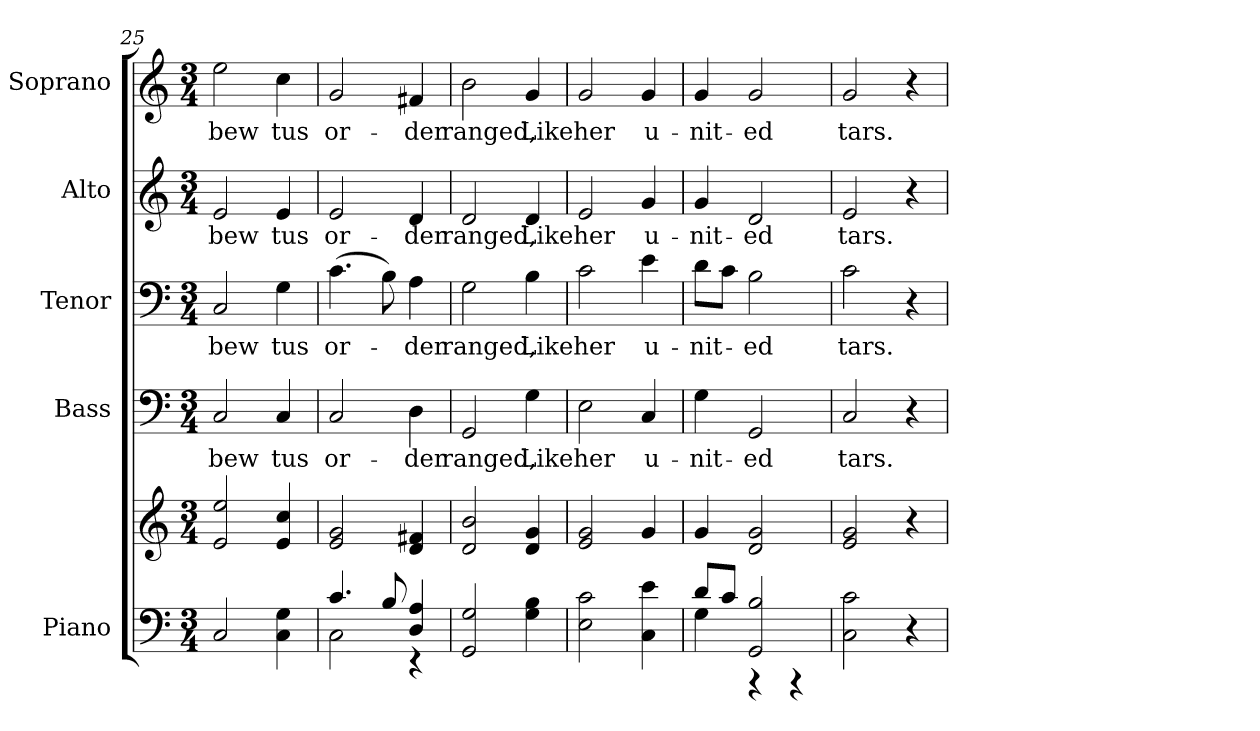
**kern	**kern	**kern	**text	**kern	**text	**kern	**text	**kern	**text
*part5	*part5	*part4	*part4	*part3	*part3	*part2	*part2	*part1	*part1
*staff6	*staff5	*staff4	*staff4	*staff3	*staff3	*staff2	*staff2	*staff1	*staff1
*I"Piano	*	*I"Bass	*	*I"Tenor	*	*I"Alto	*	*I"Soprano	*
*I'Pno.	*	*I'B.	*	*I'T.	*	*I'A.	*	*I'S.	*
!!LO:PB:g=z
*clefF4	*clefG2	*clefF4	*	*clefF4	*	*clefG2	*	*clefG2	*
*k[]	*k[]	*k[]	*	*k[]	*	*k[]	*	*k[]	*
*C:	*C:	*C:	*	*C:	*	*C:	*	*C:	*
*M3/4	*M3/4	*M3/4	*	*M3/4	*	*M3/4	*	*M3/4	*
=25	=25	=25	=25	=25	=25	=25	=25	=25	=25
!	!	!	!LO:LY:b:color=#000000	!	!	!	!	!	!
!	!	!	!	!	!LO:LY:b:color=#000000	!	!	!	!
!	!	!	!	!	!	!	!LO:LY:b:color=#000000	!	!
!	!	!	!	!	!	!	!	!	!LO:LY:b:color=#000000
2Ci/	2ei/ 2eei	2Ci/	bew	2Ci/	bew	2ei/	bew	2eei\	bew
!	!	!	!LO:LY:b:color=#000000	!	!	!	!	!	!
!	!	!	!	!	!LO:LY:b:color=#000000	!	!	!	!
!	!	!	!	!	!	!	!LO:LY:b:color=#000000	!	!
!	!	!	!	!	!	!	!	!	!LO:LY:b:color=#000000
4Ci\ 4Gi	4ei/ 4cci	4Ci/	tus	4Gi\	tus	4ei/	tus	4cci\	tus
=26	=26	=26	=26	=26	=26	=26	=26	=26	=26
*^	*	*	*	*	*	*	*	*	*
!	!	!	!	!LO:LY:b:color=#000000	!	!	!	!	!	!
!	!	!	!	!	!	!LO:LY:b:color=#000000	!	!	!	!
!	!	!	!	!	!	!	!	!LO:LY:b:color=#000000	!	!
!	!	!	!	!	!	!	!	!	!	!LO:LY:b:color=#000000
4.ci/	2Ci\	2ei/ 2gi	2Ci/	or-	(4.ci\	or-	2ei/	or-	2gi/	or-
8Bi/	.	.	.	.	8Bi\)	.	.	.	.	.
!	!	!	!	!LO:LY:b:color=#000000	!	!	!	!	!	!
!	!	!	!	!	!	!LO:LY:b:color=#000000	!	!	!	!
!	!	!	!	!	!	!	!	!LO:LY:b:color=#000000	!	!
!	!	!	!	!	!	!	!	!	!	!LO:LY:b:color=#000000
4Di/ 4Ai	4r	4di/ 4f#Xi	4Di\	-der	4Ai\	-der	4di/	-der	4f#Xi/	-der
*v	*v	*	*	*	*	*	*	*	*	*
=27	=27	=27	=27	=27	=27	=27	=27	=27	=27
*^	*	*	*	*	*	*	*	*	*
!	!	!	!	!LO:LY:b:color=#000000	!	!	!	!	!	!
*v	*v	*	*	*	*	*	*	*	*	*
*^	*	*	*	*	*	*	*	*	*
!	!	!	!	!	!	!LO:LY:b:color=#000000	!	!	!	!
*v	*v	*	*	*	*	*	*	*	*	*
*^	*	*	*	*	*	*	*	*	*
!	!	!	!	!	!	!	!	!LO:LY:b:color=#000000	!	!
*v	*v	*	*	*	*	*	*	*	*	*
*^	*	*	*	*	*	*	*	*	*
!	!	!	!	!	!	!	!	!	!	!LO:LY:b:color=#000000
*v	*v	*	*	*	*	*	*	*	*	*
2GGi/ 2Gi	2di/ 2bi	2GGi/	ranged,	2Gi\	ranged,	2di/	ranged,	2bi\	ranged,
!	!	!	!LO:LY:b:color=#000000	!	!	!	!	!	!
!	!	!	!	!	!LO:LY:b:color=#000000	!	!	!	!
!	!	!	!	!	!	!	!LO:LY:b:color=#000000	!	!
!	!	!	!	!	!	!	!	!	!LO:LY:b:color=#000000
4Gi\ 4Bi	4di/ 4gi	4Gi\	Like	4Bi\	Like	4di/	Like	4gi/	Like
=28	=28	=28	=28	=28	=28	=28	=28	=28	=28
!	!	!	!LO:LY:b:color=#000000	!	!	!	!	!	!
!	!	!	!	!	!LO:LY:b:color=#000000	!	!	!	!
!	!	!	!	!	!	!	!LO:LY:b:color=#000000	!	!
!	!	!	!	!	!	!	!	!	!LO:LY:b:color=#000000
2Ei\ 2ci	2ei/ 2gi	2Ei\	her	2ci\	her	2ei/	her	2gi/	her
!	!	!	!LO:LY:b:color=#000000	!	!	!	!	!	!
!	!	!	!	!	!LO:LY:b:color=#000000	!	!	!	!
!	!	!	!	!	!	!	!LO:LY:b:color=#000000	!	!
!	!	!	!	!	!	!	!	!	!LO:LY:b:color=#000000
4Ci\ 4ei	4gi/	4Ci/	u-	4ei\	u-	4gi/	u-	4gi/	u-
!!LO:PB:g=z
=29	=29	=29	=29	=29	=29	=29	=29	=29	=29
*^	*	*	*	*	*	*	*	*	*
!	!	!	!	!LO:LY:b:color=#000000	!	!	!	!	!	!
!	!	!	!	!	!	!LO:LY:b:color=#000000	!	!	!	!
!	!	!	!	!	!	!	!	!LO:LY:b:color=#000000	!	!
!	!	!	!	!	!	!	!	!	!	!LO:LY:b:color=#000000
8di/L	4Gi\	4gi/	4Gi\	-nit-	8di\L	-nit-	4gi/	-nit-	4gi/	-nit-
8ci/J	.	.	.	.	8ci\J	.	.	.	.	.
!	!	!	!	!LO:LY:b:color=#000000	!	!	!	!	!	!
!	!	!	!	!	!	!LO:LY:b:color=#000000	!	!	!	!
!	!	!	!	!	!	!	!	!LO:LY:b:color=#000000	!	!
!	!	!	!	!	!	!	!	!	!	!LO:LY:b:color=#000000
2GGi/ 2Bi	4r	2di/ 2gi	2GGi/	-ed	2Bi\	-ed	2di/	-ed	2gi/	-ed
.	4r	.	.	.	.	.	.	.	.	.
*v	*v	*	*	*	*	*	*	*	*	*
=30	=30	=30	=30	=30	=30	=30	=30	=30	=30
*^	*	*	*	*	*	*	*	*	*
!	!	!	!	!LO:LY:b:color=#000000	!	!	!	!	!	!
*v	*v	*	*	*	*	*	*	*	*	*
*^	*	*	*	*	*	*	*	*	*
!	!	!	!	!	!	!LO:LY:b:color=#000000	!	!	!	!
*v	*v	*	*	*	*	*	*	*	*	*
*^	*	*	*	*	*	*	*	*	*
!	!	!	!	!	!	!	!	!LO:LY:b:color=#000000	!	!
*v	*v	*	*	*	*	*	*	*	*	*
*^	*	*	*	*	*	*	*	*	*
!	!	!	!	!	!	!	!	!	!	!LO:LY:b:color=#000000
*v	*v	*	*	*	*	*	*	*	*	*
2Ci\ 2ci	2ei/ 2gi	2Ci/	tars.	2ci\	tars.	2ei/	tars.	2gi/	tars.
4r	4r	4r	.	4r	.	4r	.	4r	.
=	=	=	=	=	=	=	=	=	=
*-	*-	*-	*-	*-	*-	*-	*-	*-	*-
